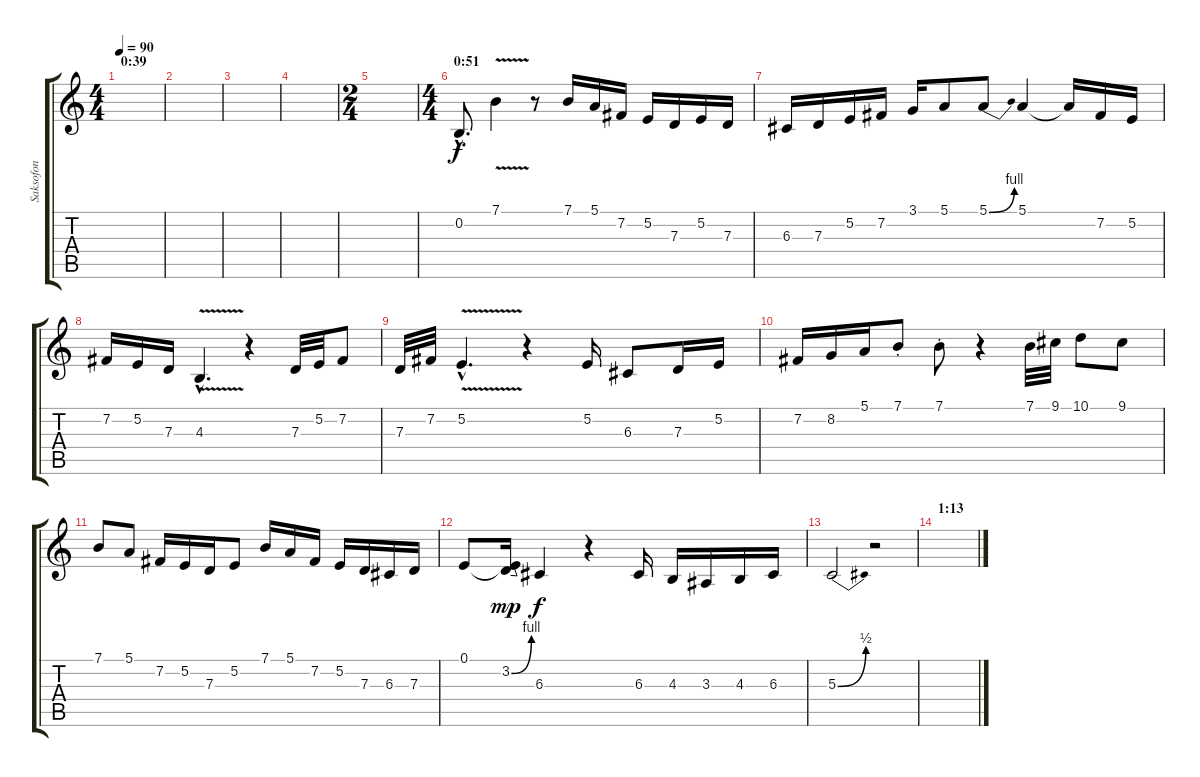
\track ("Saksofon" "Saksofon") {instrument altosax}
\staff {score tabs}
\tuning (E4 B3 G3 D3 A2 E2) {hide}
\ts (4 4)
\section ("" "0:39")
\tempo 90
\clef g2
\ks c
|
|
|
|
\ts (2 4)
|
\ts (4 4)
\section ("" "0:51")
0.2{hac}.8{d} 7.1{v}.4 r.8 7.1.16 5.1.16 7.2.16 5.2.16 7.3.16 5.2.16 7.3.16 |
6.3.16 7.3.16 5.2.16 7.2.16 3.1.16 5.1.8 5.1{be (bend 0 0 60 4)}.8 5.1.4 5.1{t}.16 7.2.16 5.2.16 |
7.2.16 5.2.16 7.3.16 4.3{v hac}.4{d} r.4 7.3.32 5.2.32 7.2.8 |
7.3.32 7.2.32 5.2{v hac}.4{d} r.4 5.2.16 6.3.8 7.3.16 5.2.16 |
7.2.16 8.2.16 5.1.16 7.1{st}.8 7.1{st}.8 r.4 7.1.32 9.1.32 10.1.8 9.1.8 |
7.1.8 5.1.8 7.2.16 5.2.16 7.3.16 5.2.8 7.1.16 5.1.16 7.2.16 5.2.16 7.3.16 6.3.16 7.3.16 |
0.1.8 (0.1{t} 3.2{be (bend 0 0 60 4)}).16{dy mp} 6.3.4{dy f} r.4 6.3.16 4.3.16 3.3.16 4.3.16 6.3.16 |
5.3{be (bend 0 0 60 2)}.2 r.2 |
\section ("" "1:13")
